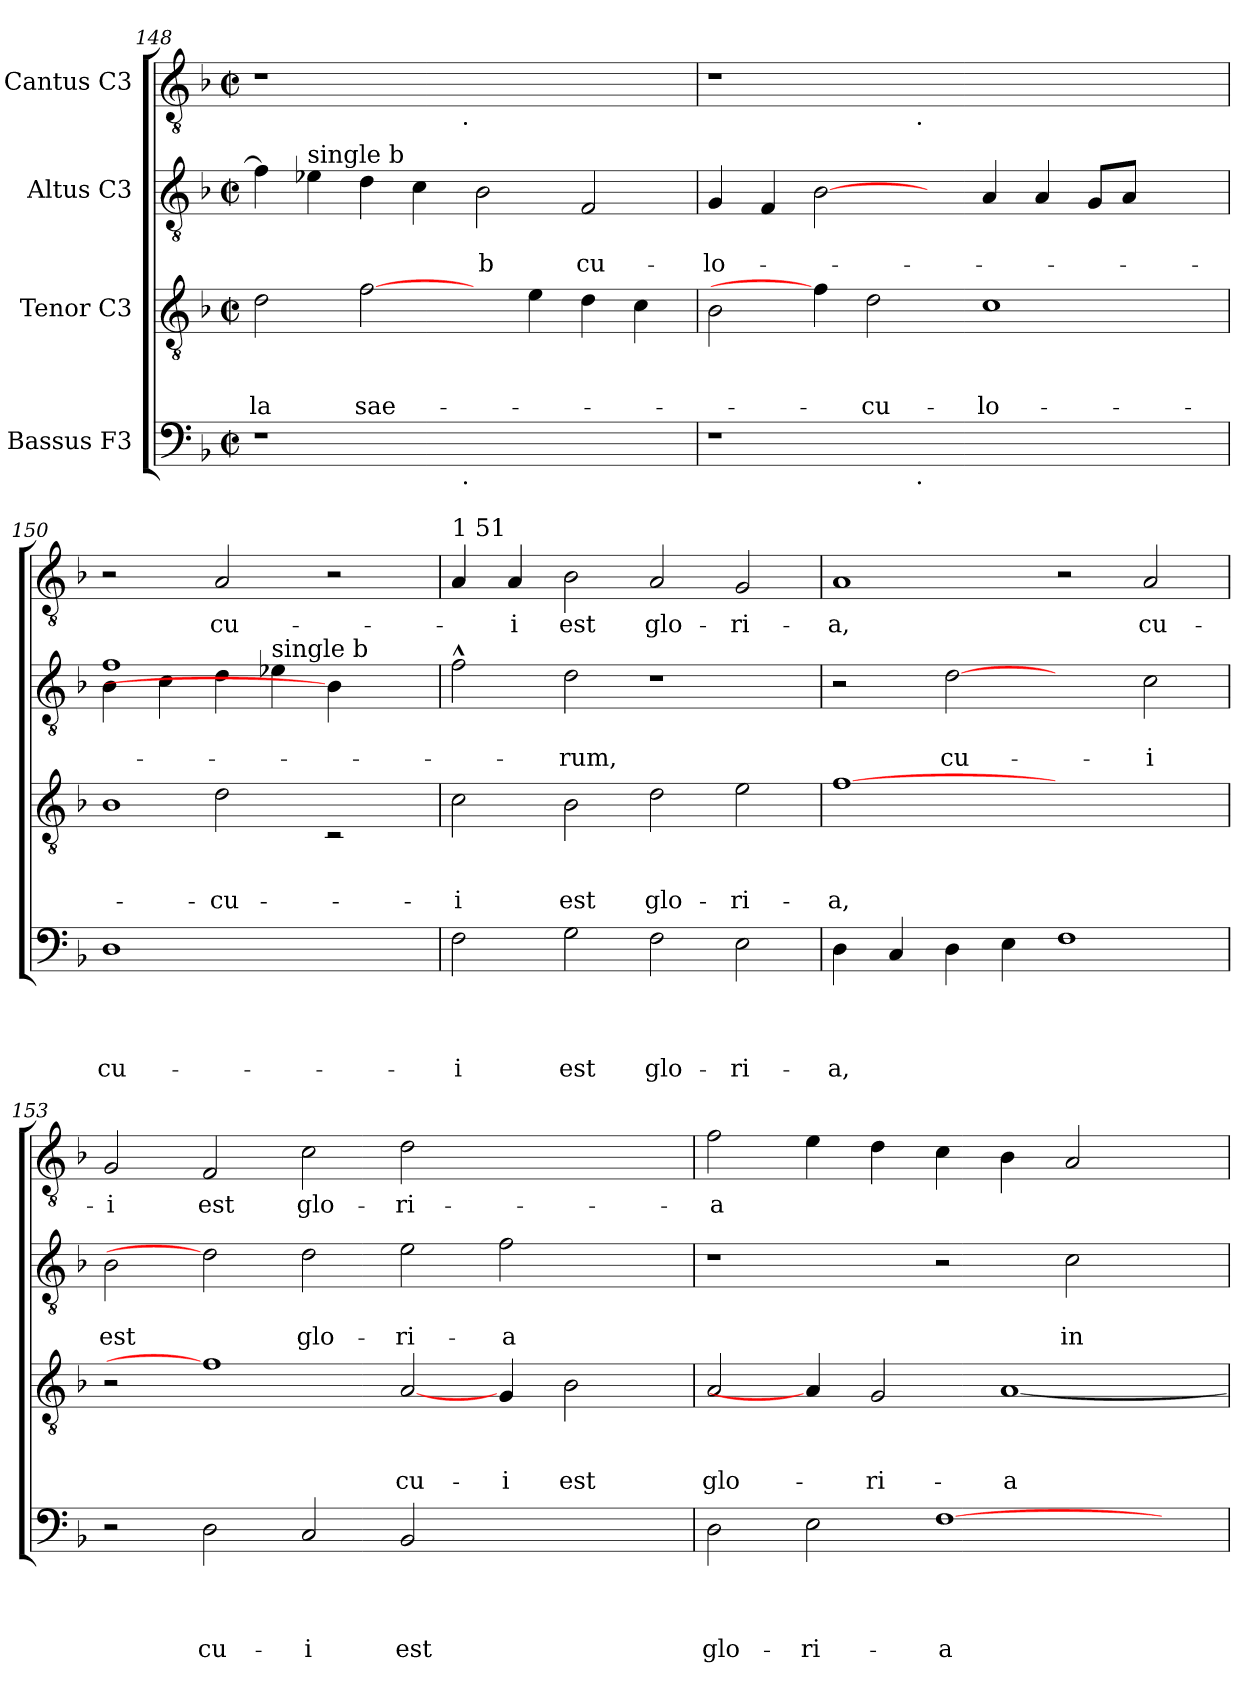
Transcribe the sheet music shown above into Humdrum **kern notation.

**kern	**text	**text	**text	**text	**kern	**text	**text	**text	**kern	**text	**text	**kern	**text
*part4	*part4	*part4	*part4	*part4	*part3	*part3	*part3	*part3	*part2	*part2	*part2	*part1	*part1
*staff4	*staff4	*staff4	*staff4	*staff4	*staff3	*staff3	*staff3	*staff3	*staff2	*staff2	*staff2	*staff1	*staff1
*I"Bassus F3	*	*	*	*	*I"Tenor C3	*	*	*	*I"Altus C3	*	*	*I"Cantus C3	*
*clefF4	*	*	*	*	*clefGv2	*	*	*	*clefGv2	*	*	*clefGv2	*
*k[b-]	*	*	*	*	*k[b-]	*	*	*	*k[b-]	*	*	*k[b-]	*
*F:	*	*	*	*	*F:	*	*	*	*F:	*	*	*F:	*
*M2/2	*	*	*	*	*M2/2	*	*	*	*M2/2	*	*	*M2/2	*
*met(c|)	*	*	*	*	*met(c|)	*	*	*	*met(c|)	*	*	*met(c|)	*
=148	=148	=148	=148	=148	=148	=148	=148	=148	=148	=148	=148	=148	=148
!	!	!	!	!	!	!	!	!LO:LY:b	!	!	!	!	!
*^	*	*	*	*	*	*	*	*	*	*	*	*^	*
1r	2ryy	.	.	.	.	2d\	.	.	-la	4f\]	.	.	1r	2ryy	.
!	!	!	!	!	!	!	!	!	!	!LO:TX:a:t=single b	!	!	!	!	!
.	.	.	.	.	.	.	.	.	.	4e-\	.	.	.	.	.
!	!	!	!	!	!	!	!	!	!LO:LY:b	!	!	!	!	!	!
.	4...ryy	.	.	.	.	[2f\	.	.	sae-	4d\	.	.	.	4...ryy	.
.	.	.	.	.	.	.	.	.	.	4c\	.	.	.	.	.
!	!	!	!	!	!	!	!	!	!	!	!	!	!	!LO:TX:b:t=.	!
!	!LO:TX:b:t=.	!	!	!	!	!	!	!	!	!	!	!	!	!	!
.	1ryy	.	.	.	.	.	.	.	.	.	.	.	.	1ryy	.
!	!	!	!	!	!	!	!	!	!	!	!	!LO:LY:b	!	!	!
1ryy	.	.	.	.	.	4ryy	.	.	.	2B-\	.	-b	1ryy	.	.
.	.	.	.	.	.	4e\	.	.	.	.	.	.	.	.	.
!	!	!	!	!	!	!	!	!	!	!	!	!LO:LY:b	!	!	!
.	.	.	.	.	.	4d\	.	.	.	2F/	.	cu-	.	.	.
.	.	.	.	.	.	4c\	.	.	.	.	.	.	.	.	.
.	32ryy	.	.	.	.	.	.	.	.	.	.	.	.	32ryy	.
=149	=149	=149	=149	=149	=149	=149	=149	=149	=149	=149	=149	=149	=149	=149	=149
!	!	!	!	!	!	!	!	!	!	!	!	!LO:LY:b	!	!	!
1r	2ryy	.	.	.	.	2B-\	.	.	.	4G/	.	-lo-	1r	2ryy	.
.	.	.	.	.	.	.	.	.	.	4F/	.	.	.	.	.
.	4...ryy	.	.	.	.	4f\]	.	.	.	[2B-\	.	.	.	4...ryy	.
!	!	!	!	!	!	!	!	!	!LO:LY:b	!	!	!	!	!	!
.	.	.	.	.	.	2d\	.	.	-cu-	.	.	.	.	.	.
!	!	!	!	!	!	!	!	!	!	!	!	!	!	!LO:TX:b:t=.	!
!	!LO:TX:b:t=.	!	!	!	!	!	!	!	!	!	!	!	!	!	!
.	1ryy	.	.	.	.	.	.	.	.	.	.	.	.	1ryy	.
1ryy	.	.	.	.	.	.	.	.	.	4ryy	.	.	1ryy	.	.
!	!	!	!	!	!	!	!	!	!LO:LY:b	!	!	!	!	!	!
.	.	.	.	.	.	1c	.	.	-lo-	4A/	.	.	.	.	.
.	.	.	.	.	.	.	.	.	.	4A/	.	.	.	.	.
.	.	.	.	.	.	.	.	.	.	8G/L	.	.	.	.	.
.	.	.	.	.	.	.	.	.	.	8A/J	.	.	.	.	.
.	4ryy	.	.	.	.	.	.	.	.	.	.	.	.	4ryy	.
4ryy	.	.	.	.	.	.	.	.	.	4ryy	.	.	4ryy	.	.
.	32ryy	.	.	.	.	.	.	.	.	.	.	.	.	32ryy	.
=150	=150	=150	=150	=150	=150	=150	=150	=150	=150	=150	=150	=150	=150	=150	=150
!	!	!	!	!	!LO:LY:b	!	!	!	!	!	!	!	!	!	!
*v	*v	*	*	*	*	*^	*	*	*	*^	*	*	*v	*v	*
1D	.	.	.	cu-	1B-	2ryy	.	.	.	1f	4B-\	.	.	2r	.
.	.	.	.	.	.	.	.	.	.	.	4c\	.	.	.	.
!	!	!	!	!	!	!	!	!	!LO:LY:b	!	!	!	!	!	!LO:LY:b
.	.	.	.	.	.	2d\	.	.	-cu-	.	4d\	.	.	2A/	cu-
!	!	!	!	!	!	!	!	!	!	!	!LO:TX:a:t=single b	!	!	!	!
.	.	.	.	.	.	.	.	.	.	.	4e-\	.	.	.	.
2ryy	.	.	.	.	2ryy	2rC	.	.	.	4B-\]	4ryy	.	.	2r	.
.	.	.	.	.	.	.	.	.	.	4ryy	4ryy	.	.	.	.
*	*	*	*	*	*v	*v	*	*	*	*	*	*	*	*	*
!!LO:LB:g=z
=151	=151	=151	=151	=151	=151	=151	=151	=151	=151	=151	=151	=151	=151	=151
!	!	!	!	!	!	!	!	!	!	!	!	!	!LO:TX:a:t=1 51	!
!	!	!	!	!LO:LY:b	!	!	!	!LO:LY:b	!	!	!	!	!	!
*	*	*	*	*	*	*	*	*	*v	*v	*	*	*	*
2F\	.	.	.	-i	2c\	.	.	-i	2f^^>\	.	.	4A/	.
!	!	!	!	!	!	!	!	!	!	!	!	!	!LO:LY:b
.	.	.	.	.	.	.	.	.	.	.	.	4A/	-i
!	!	!	!	!LO:LY:b	!	!	!	!LO:LY:b	!	!	!LO:LY:b	!	!LO:LY:b
2G\	.	.	.	est	2B-\	.	.	est	2d\	.	-rum,	2B-\	est
!	!	!	!	!LO:LY:b	!	!	!	!LO:LY:b	!	!	!	!	!LO:LY:b
2F\	.	.	.	glo-	2d\	.	.	glo-	1r	.	.	2A/	glo-
!	!	!	!	!LO:LY:b	!	!	!	!LO:LY:b	!	!	!	!	!LO:LY:b
2E\	.	.	.	-ri-	2e\	.	.	-ri-	.	.	.	2G/	-ri-
=152	=152	=152	=152	=152	=152	=152	=152	=152	=152	=152	=152	=152	=152
!	!	!	!	!LO:LY:b	!	!	!	!LO:LY:b	!	!	!	!	!LO:LY:b
4D\	.	.	.	-a,	[1f	.	.	-a,	2r	.	.	1A	-a,
4C/	.	.	.	.	.	.	.	.	.	.	.	.	.
!	!	!	!	!	!	!	!	!	!	!	!LO:LY:b	!	!
4D\	.	.	.	.	.	.	.	.	[2d	.	cu-	.	.
4E\	.	.	.	.	.	.	.	.	.	.	.	.	.
1F	.	.	.	.	1ryy	.	.	.	2ryy	.	.	2r	.
!	!	!	!	!	!	!	!	!	!	!	!LO:LY:b	!	!LO:LY:b
.	.	.	.	.	.	.	.	.	2c\	.	-i	2A/	cu-
=153	=153	=153	=153	=153	=153	=153	=153	=153	=153	=153	=153	=153	=153
!	!	!	!	!	!	!	!	!	!	!	!LO:LY:b	!	!LO:LY:b
2r	.	.	.	.	2r	.	.	.	2B-\	.	est	2G/	-i
!	!	!	!	!LO:LY:b	!	!	!	!	!	!	!	!	!LO:LY:b
2D\	.	.	.	cu-	1f]	.	.	.	2d]	.	.	2F/	est
!	!	!	!	!LO:LY:b	!	!	!	!	!	!	!LO:LY:b	!	!LO:LY:b
2C/	.	.	.	-i	.	.	.	.	2d\	.	glo-	2c\	glo-
!	!	!	!	!LO:LY:b	!	!	!	!LO:LY:b	!	!	!LO:LY:b	!	!LO:LY:b
2BB-/	.	.	.	est	[2A/	.	.	cu-	2e\	.	-ri-	2d\	-ri-
!	!	!	!	!	!	!	!	!LO:LY:b	!	!	!LO:LY:b	!	!
2.ryy	.	.	.	.	4G/	.	.	-i	2f\	.	-a	2.ryy	.
!	!	!	!	!	!	!	!	!LO:LY:b	!	!	!	!	!
.	.	.	.	.	2B-\	.	.	est	.	.	.	.	.
.	.	.	.	.	.	.	.	.	4ryy	.	.	.	.
=154	=154	=154	=154	=154	=154	=154	=154	=154	=154	=154	=154	=154	=154
!	!	!	!	!LO:LY:b	!	!	!	!LO:LY:b	!	!	!	!	!LO:LY:b
2D\	.	.	.	glo-	2A/	.	.	glo-	1r	.	.	2f\	-a
!	!	!	!	!LO:LY:b	!	!	!	!	!	!	!	!	!
2E\	.	.	.	-ri-	4A/]	.	.	.	.	.	.	4e\	.
!	!	!	!	!	!	!	!	!LO:LY:b	!	!	!	!	!
.	.	.	.	.	2G/	.	.	-ri-	.	.	.	4d\	.
!	!	!	!	!LO:LY:b	!	!	!	!	!	!	!	!	!
[>1F	.	.	.	-a	.	.	.	.	2r	.	.	4c\	.
!	!	!	!	!	!	!	!	!LO:LY:b	!	!	!	!	!
.	.	.	.	.	[<1A	.	.	-a	.	.	.	4B-\	.
!	!	!	!	!	!	!	!	!	!	!	!LO:LY:b	!	!
.	.	.	.	.	.	.	.	.	2c\	.	in	2A/	.
4ryy	.	.	.	.	.	.	.	.	4ryy	.	.	4ryy	.
=	=	=	=	=	=	=	=	=	=	=	=	=	=
*-	*-	*-	*-	*-	*-	*-	*-	*-	*-	*-	*-	*-	*-
